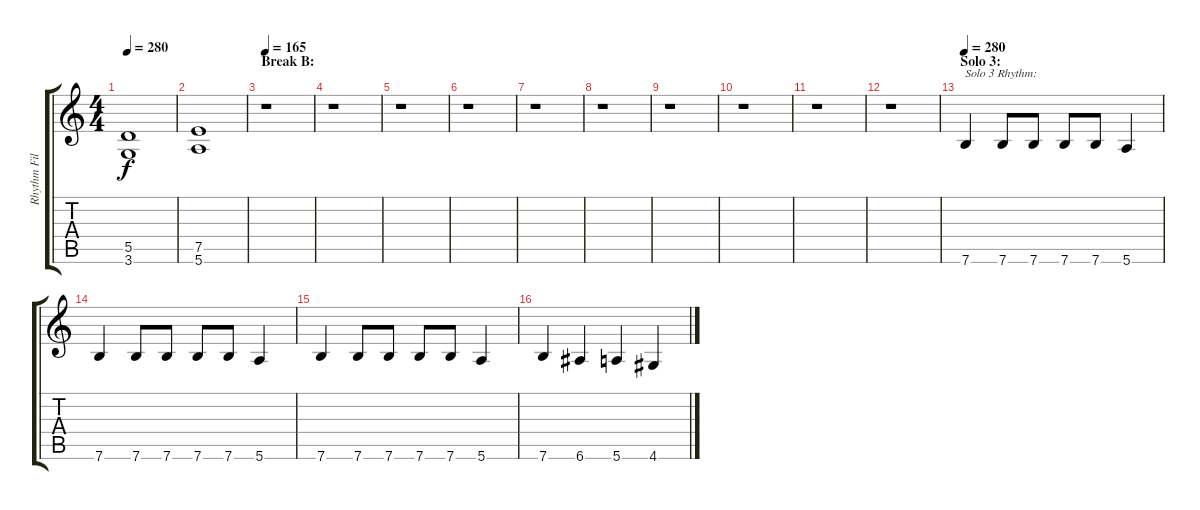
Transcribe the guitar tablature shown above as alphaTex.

\track ("Rhythm Fills 1" "Rhythm Fil") {instrument overdrivenguitar}
\staff {score tabs}
\tuning (E4 B3 G3 D3 A2 E2) {hide}
\ts (4 4)
\tempo 280
\clef g2
\ks c
(5.5 3.6).1{dy f} |
(7.5 5.6).1 |
\section ("" "Break B:")
\tempo 165
r.1 |
r.1 |
r.1 |
r.1 |
r.1 |
r.1 |
r.1 |
r.1 |
r.1 |
r.1 |
\section ("" "Solo 3:")
\tempo 280
7.6.4{txt "Solo 3 Rhythm:"} 7.6.8 7.6.8 7.6.8 7.6.8 5.6.4 |
7.6.4 7.6.8 7.6.8 7.6.8 7.6.8 5.6.4 |
7.6.4 7.6.8 7.6.8 7.6.8 7.6.8 5.6.4 |
7.6.4 6.6.4 5.6.4 4.6.4
